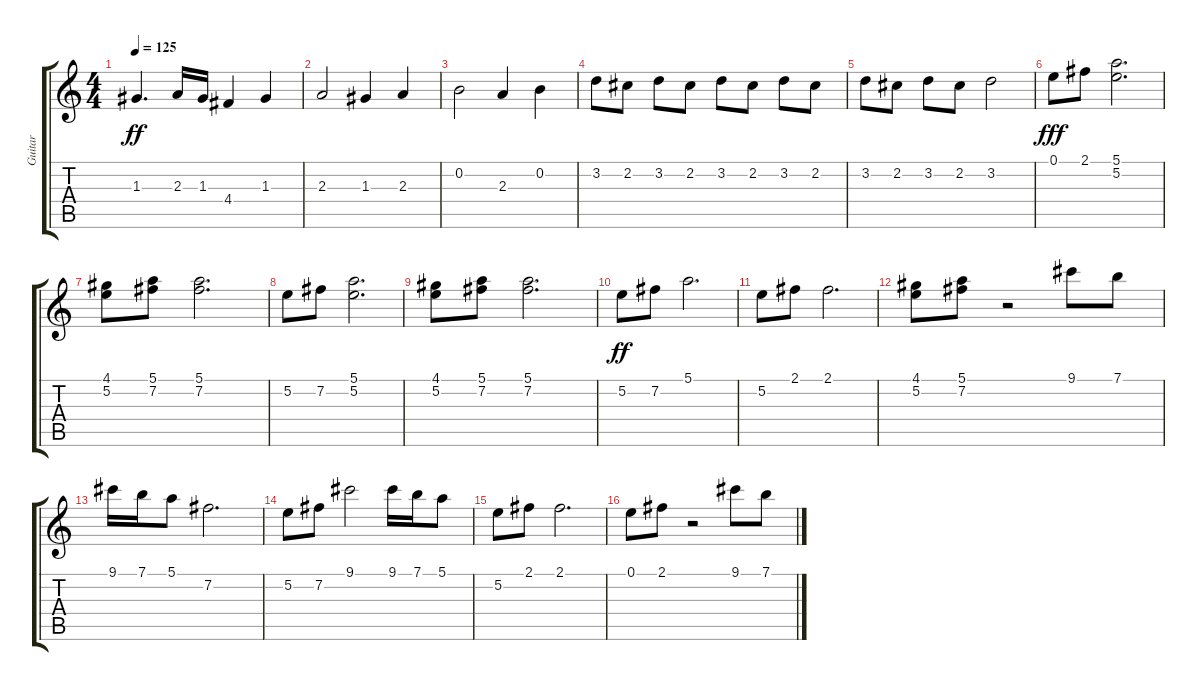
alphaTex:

\track ("Guitar" "Guitar") {instrument overdrivenguitar}
\staff {score tabs}
\tuning (E4 B3 G3 D3 A2 E2) {hide}
\ts (4 4)
\tempo 125
\clef g2
\ks c
1.3.4{d dy ff} 2.3.16 1.3.16 4.4.4 1.3.4 |
2.3.2 1.3.4 2.3.4 |
0.2.2 2.3.4 0.2.4 |
3.2.8 2.2.8 3.2.8 2.2.8 3.2.8 2.2.8 3.2.8 2.2.8 |
3.2.8 2.2.8 3.2.8 2.2.8 3.2.2 |
0.1.8{dy fff} 2.1.8 (5.1 5.2).2{d} |
(4.1 5.2).8 (5.1 7.2).8 (5.1 7.2).2{d} |
5.2.8 7.2.8 (5.1 5.2).2{d} |
(4.1 5.2).8 (5.1 7.2).8 (5.1 7.2).2{d} |
5.2.8{dy ff} 7.2.8 5.1.2{d} |
5.2.8 2.1.8 2.1.2{d} |
(4.1 5.2).8 (5.1 7.2).8 r.2 9.1.8 7.1.8 |
9.1.16 7.1.16 5.1.8 7.2.2{d} |
5.2.8 7.2.8 9.1.2 9.1.16 7.1.16 5.1.8 |
5.2.8 2.1.8 2.1.2{d} |
0.1.8 2.1.8 r.2 9.1.8 7.1.8
